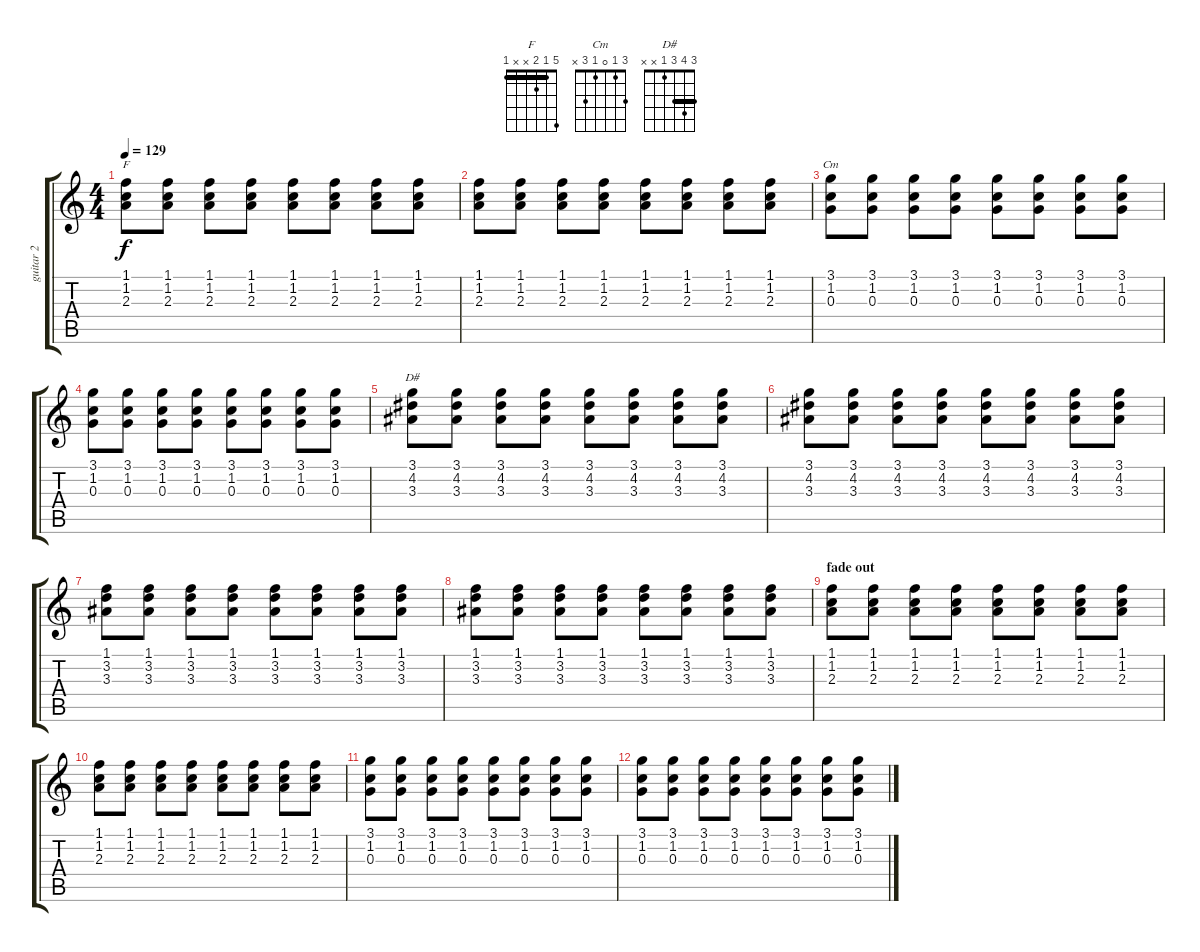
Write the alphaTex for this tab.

\track ("guitar 2" "guitar 2") {instrument electricguitarjazz}
\staff {score tabs}
\tuning (E4 B3 G3 D3 A2 E2) {hide}
\chord ("F" 5 1 2 x x 1) {barre 1}
\chord ("Cm" 3 1 0 1 3 x)
\chord ("D#" 3 4 3 1 x x) {barre 3}
\ts (4 4)
\tempo 129
\clef g2
\ks c
(1.1 1.2 2.3).8{ch "F" dy f} (1.1 1.2 2.3).8 (1.1 1.2 2.3).8 (1.1 1.2 2.3).8 (1.1 1.2 2.3).8 (1.1 1.2 2.3).8 (1.1 1.2 2.3).8 (1.1 1.2 2.3).8 |
(1.1 1.2 2.3).8 (1.1 1.2 2.3).8 (1.1 1.2 2.3).8 (1.1 1.2 2.3).8 (1.1 1.2 2.3).8 (1.1 1.2 2.3).8 (1.1 1.2 2.3).8 (1.1 1.2 2.3).8 |
(3.1 1.2 0.3).8{ch "Cm"} (3.1 1.2 0.3).8 (3.1 1.2 0.3).8 (3.1 1.2 0.3).8 (3.1 1.2 0.3).8 (3.1 1.2 0.3).8 (3.1 1.2 0.3).8 (3.1 1.2 0.3).8 |
(3.1 1.2 0.3).8 (3.1 1.2 0.3).8 (3.1 1.2 0.3).8 (3.1 1.2 0.3).8 (3.1 1.2 0.3).8 (3.1 1.2 0.3).8 (3.1 1.2 0.3).8 (3.1 1.2 0.3).8 |
(3.1 4.2 3.3).8{ch "D#"} (3.1 4.2 3.3).8 (3.1 4.2 3.3).8 (3.1 4.2 3.3).8 (3.1 4.2 3.3).8 (3.1 4.2 3.3).8 (3.1 4.2 3.3).8 (3.1 4.2 3.3).8 |
(3.1 4.2 3.3).8 (3.1 4.2 3.3).8 (3.1 4.2 3.3).8 (3.1 4.2 3.3).8 (3.1 4.2 3.3).8 (3.1 4.2 3.3).8 (3.1 4.2 3.3).8 (3.1 4.2 3.3).8 |
(1.1 3.2 3.3).8 (1.1 3.2 3.3).8 (1.1 3.2 3.3).8 (1.1 3.2 3.3).8 (1.1 3.2 3.3).8 (1.1 3.2 3.3).8 (1.1 3.2 3.3).8 (1.1 3.2 3.3).8 |
(1.1 3.2 3.3).8 (1.1 3.2 3.3).8 (1.1 3.2 3.3).8 (1.1 3.2 3.3).8 (1.1 3.2 3.3).8 (1.1 3.2 3.3).8 (1.1 3.2 3.3).8 (1.1 3.2 3.3).8 |
\section ("" "fade out")
(1.1 1.2 2.3).8 (1.1 1.2 2.3).8 (1.1 1.2 2.3).8 (1.1 1.2 2.3).8 (1.1 1.2 2.3).8 (1.1 1.2 2.3).8 (1.1 1.2 2.3).8 (1.1 1.2 2.3).8 |
(1.1 1.2 2.3).8 (1.1 1.2 2.3).8 (1.1 1.2 2.3).8 (1.1 1.2 2.3).8 (1.1 1.2 2.3).8 (1.1 1.2 2.3).8 (1.1 1.2 2.3).8 (1.1 1.2 2.3).8 |
(3.1 1.2 0.3).8 (3.1 1.2 0.3).8 (3.1 1.2 0.3).8 (3.1 1.2 0.3).8 (3.1 1.2 0.3).8 (3.1 1.2 0.3).8 (3.1 1.2 0.3).8 (3.1 1.2 0.3).8 |
(3.1 1.2 0.3).8 (3.1 1.2 0.3).8 (3.1 1.2 0.3).8 (3.1 1.2 0.3).8 (3.1 1.2 0.3).8 (3.1 1.2 0.3).8 (3.1 1.2 0.3).8 (3.1 1.2 0.3).8
